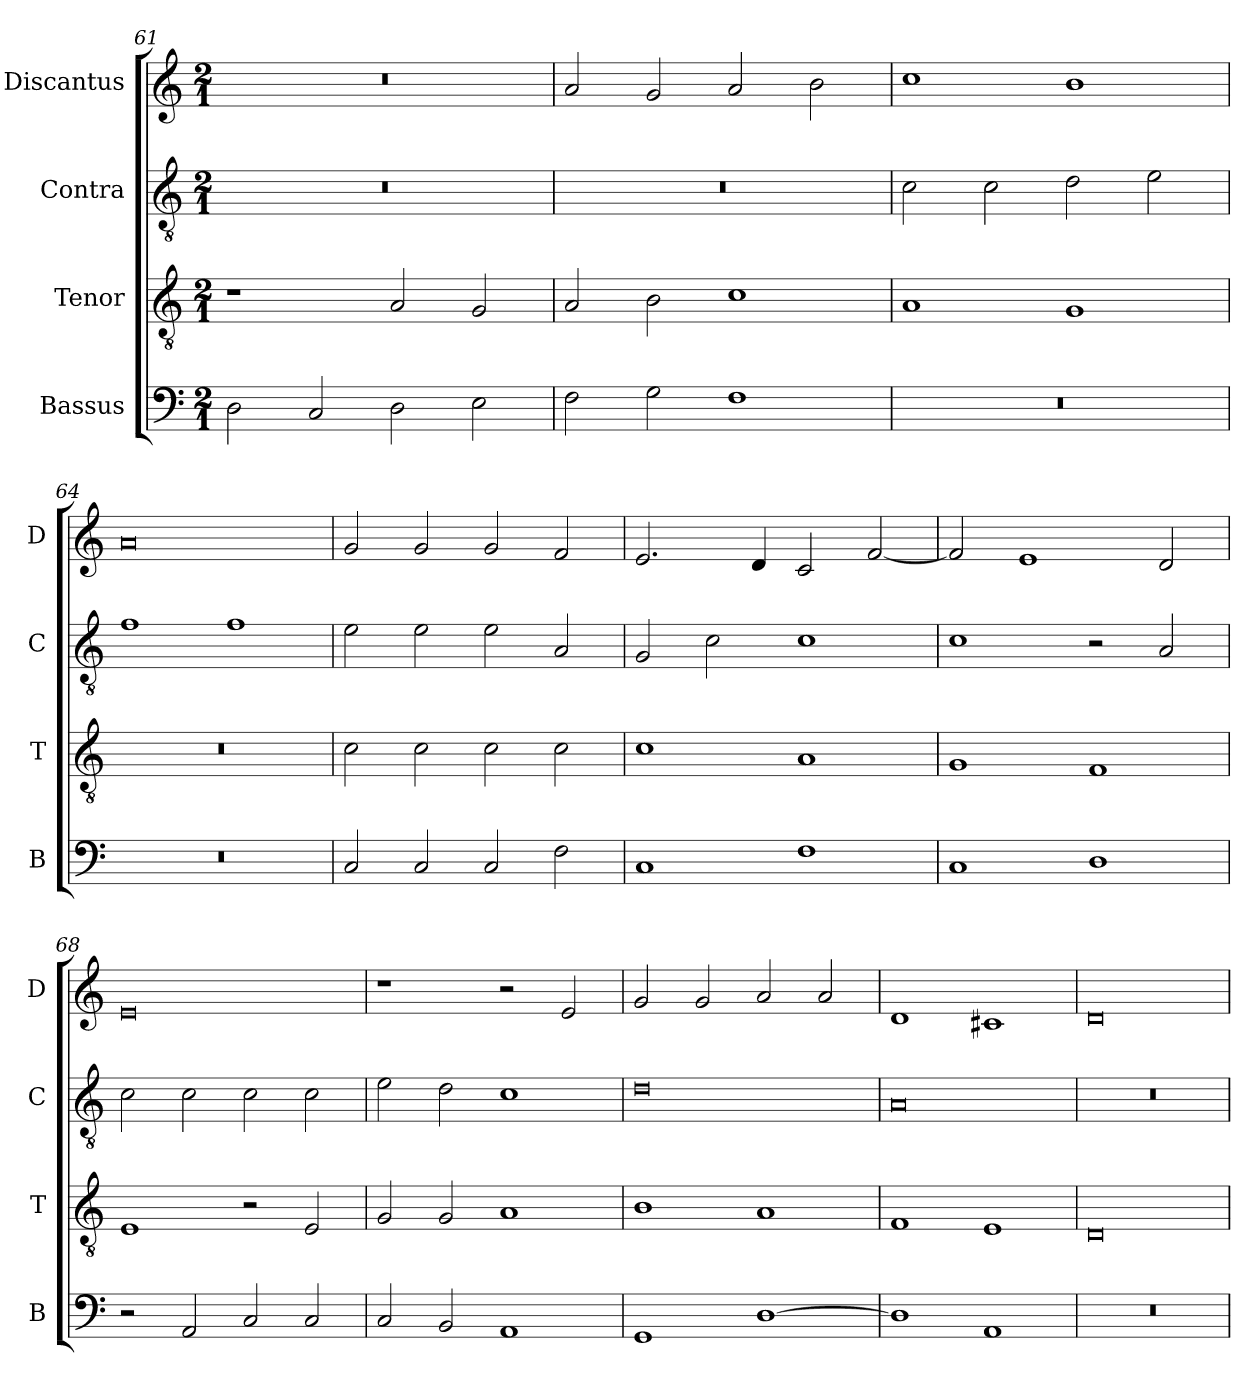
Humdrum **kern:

**kern	**kern	**kern	**kern
*part4	*part3	*part2	*part1
*staff4	*staff3	*staff2	*staff1
*I"Bassus	*I"Tenor	*I"Contra	*I"Discantus
*I'B	*I'T	*I'C	*I'D
*clefF4	*clefGv2	*clefGv2	*clefG2
*k[]	*k[]	*k[]	*k[]
*M2/1	*M2/1	*M2/1	*M2/1
=61	=61	=61	=61
2D\	1r	0r	0r
2C/	.	.	.
2D\	2A/	.	.
2E\	2G/	.	.
=62	=62	=62	=62
2F\	2A/	0r	2a/
2G\	2B\	.	2g/
1F	1c	.	2a/
.	.	.	2b\
=63	=63	=63	=63
0r	1A	2c\	1cc
.	.	2c\	.
.	1G	2d\	1b
.	.	2e\	.
=64	=64	=64	=64
0r	0r	1f	0a
.	.	1f	.
=65	=65	=65	=65
2C/	2c\	2e\	2g/
2C/	2c\	2e\	2g/
2C/	2c\	2e\	2g/
2F\	2c\	2A/	2f/
=66	=66	=66	=66
1C	1c	2G/	2.e/
.	.	2c\	.
.	.	.	4d/
1F	1A	1c	2c/
.	.	.	[2f/
=67	=67	=67	=67
1C	1G	1c	2f/]
.	.	.	1e
1D	1F	2r	.
.	.	2A/	2d/
=68	=68	=68	=68
2r	1E	2c\	0e
2AA/	.	2c\	.
2C/	2r	2c\	.
2C/	2E/	2c\	.
=69	=69	=69	=69
2C/	2G/	2e\	1r
2BB/	2G/	2d\	.
1AA	1A	1c	2r
.	.	.	2e/
=70	=70	=70	=70
1GG	1B	0d	2g/
.	.	.	2g/
[1D	1A	.	2a/
.	.	.	2a/
=71	=71	=71	=71
1D]	1F	0A	1d
1AA	1E	.	1c#X
=72	=72	=72	=72
0r	0D	0r	0d
=	=	=	=
*-	*-	*-	*-
